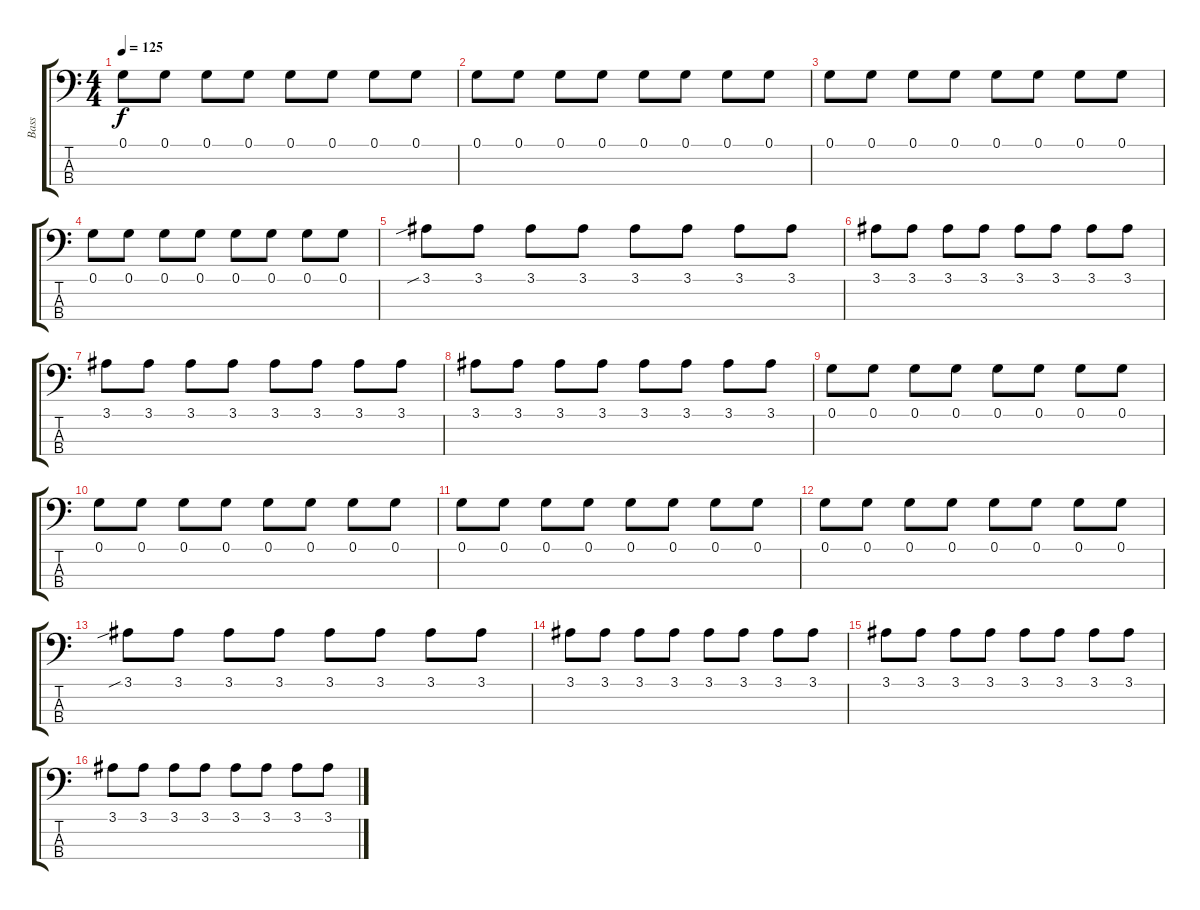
\track ("Bass" "Bass") {instrument electricbassfinger}
\staff {score tabs}
\tuning (G2 D2 A1 E1) {hide}
\ts (4 4)
\tempo 125
\clef f4
\ks c
0.1.8{dy f} 0.1.8 0.1.8 0.1.8 0.1.8 0.1.8 0.1.8 0.1.8 |
0.1.8 0.1.8 0.1.8 0.1.8 0.1.8 0.1.8 0.1.8 0.1.8 |
0.1.8 0.1.8 0.1.8 0.1.8 0.1.8 0.1.8 0.1.8 0.1.8 |
0.1.8 0.1.8 0.1.8 0.1.8 0.1.8 0.1.8 0.1.8 0.1.8 |
3.1{sib}.8 3.1.8 3.1.8 3.1.8 3.1.8 3.1.8 3.1.8 3.1.8 |
3.1.8 3.1.8 3.1.8 3.1.8 3.1.8 3.1.8 3.1.8 3.1.8 |
3.1.8 3.1.8 3.1.8 3.1.8 3.1.8 3.1.8 3.1.8 3.1.8 |
3.1.8 3.1.8 3.1.8 3.1.8 3.1.8 3.1.8 3.1.8 3.1.8 |
0.1.8 0.1.8 0.1.8 0.1.8 0.1.8 0.1.8 0.1.8 0.1.8 |
0.1.8 0.1.8 0.1.8 0.1.8 0.1.8 0.1.8 0.1.8 0.1.8 |
0.1.8 0.1.8 0.1.8 0.1.8 0.1.8 0.1.8 0.1.8 0.1.8 |
0.1.8 0.1.8 0.1.8 0.1.8 0.1.8 0.1.8 0.1.8 0.1.8 |
3.1{sib}.8 3.1.8 3.1.8 3.1.8 3.1.8 3.1.8 3.1.8 3.1.8 |
3.1.8 3.1.8 3.1.8 3.1.8 3.1.8 3.1.8 3.1.8 3.1.8 |
3.1.8 3.1.8 3.1.8 3.1.8 3.1.8 3.1.8 3.1.8 3.1.8 |
3.1.8 3.1.8 3.1.8 3.1.8 3.1.8 3.1.8 3.1.8 3.1.8
